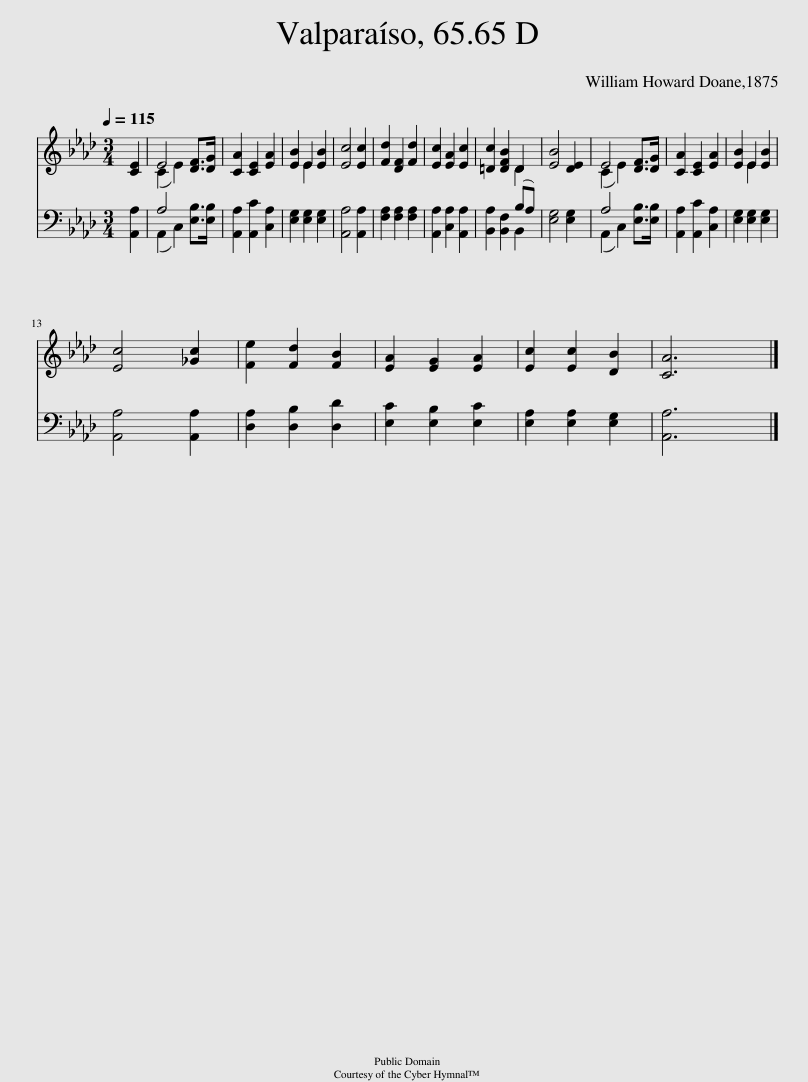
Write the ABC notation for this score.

X:1
%%score ( 1 2 ) ( 3 4 )
L:1/8
Q:1/4=115
M:3/4
I:linebreak $
K:Ab
V:1 treble
V:2 treble
V:3 bass
V:4 bass
V:1
 [CE]2 | E4 [DF]>[DG] | [CA]2 [CE]2 [EA]2 | [EB]2 E2 [EB]2 | [Ec]4 [Ec]2 | %5
 [Fd]2 [DF]2 [Fd]2 | [Ec]2 [EA]2 [Ec]2 | [=Dc]2 [DFB]2 D2 | [EB]4 [DE]2 | E4 [DF]>[DG] | %10
 [CA]2 [CE]2 [EA]2 | [EB]2 E2 [EB]2 |$ [Ec]4 [_Gc]2 | [Fe]2 [Fd]2 [FB]2 | [EA]2 [EG]2 [EA]2 | %15
 [Ec]2 [Ec]2 [DB]2 | [CA]6 |] %17
V:2
 x2 | (C2 E2) x2 | x6 | x2 E2 x2 | x6 | %5
 x6 | x6 | x4 =D2 | x6 | (C2 E2) x2 | %10
 x6 | x2 E2 x2 |$ x6 | x6 | x6 | %15
 x6 | x6 |] %17
V:3
 [A,,A,]2 | A,4 [E,B,]>[E,B,] | [A,,A,]2 [A,,C]2 [C,A,]2 | [E,G,]2 [E,G,]2 [E,G,]2 | [A,,A,]4 [A,,A,]2 | %5
 [F,A,]2 [F,A,]2 [F,A,]2 | [A,,A,]2 [C,A,]2 [A,,A,]2 | [B,,A,]2 [B,,F,]2 (B,A,) | [E,G,]4 [E,G,]2 | A,4 [E,B,]>[E,B,] | %10
 [A,,A,]2 [A,,C]2 [C,A,]2 | [E,G,]2 [E,G,]2 [E,G,]2 |$ [A,,A,]4 [A,,A,]2 | [D,A,]2 [D,B,]2 [D,D]2 | [E,C]2 [E,B,]2 [E,C]2 | %15
 [E,A,]2 [E,A,]2 [E,G,]2 | [A,,A,]6 |] %17
V:4
 x2 | (A,,2 C,2) x2 | x6 | x6 | x6 | %5
 x6 | x6 | x4 B,,2 | x6 | (A,,2 C,2) x2 | %10
 x6 | x6 |$ x6 | x6 | x6 | %15
 x6 | x6 |] %17
